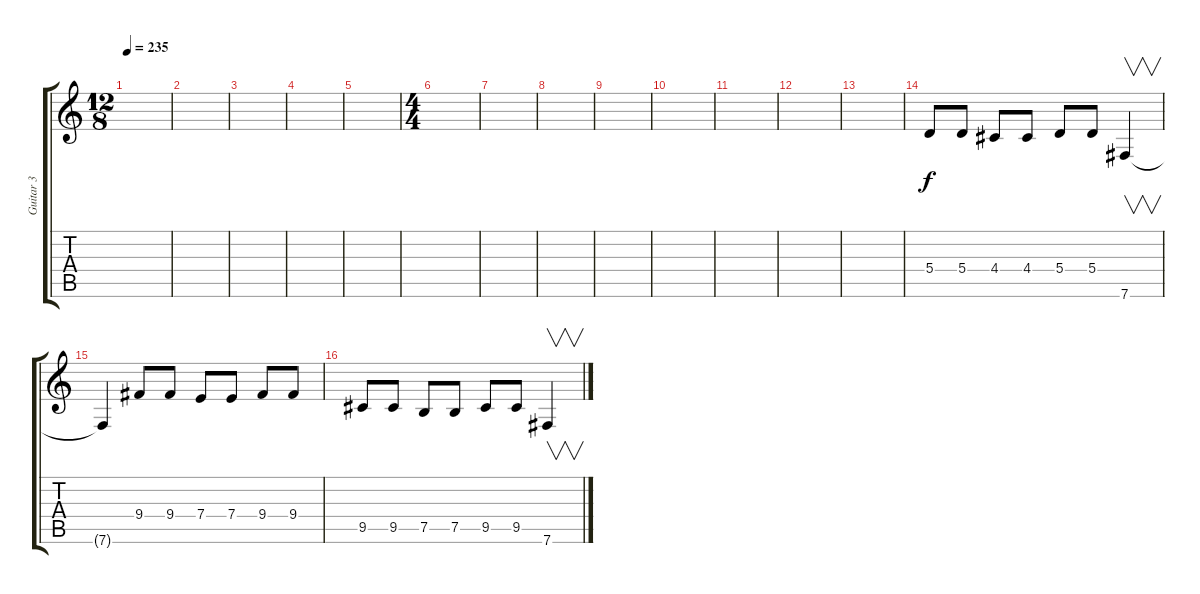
\track ("Guitar 3" "Guitar 3") {instrument distortionguitar}
\staff {score tabs}
\tuning (B3 Gb3 D3 A2 E2 B1) {hide}
\ts (12 8)
\tempo 235
\clef g2
\ks c
|
|
|
|
|
\ts (4 4)
|
|
|
|
|
|
|
|
5.4.8 5.4.8 4.4.8 4.4.8 5.4.8 5.4.8 7.6.4{v} |
7.6{t}.4 9.4.8 9.4.8 7.4.8 7.4.8 9.4.8 9.4.8 |
9.5.8 9.5.8 7.5.8 7.5.8 9.5.8 9.5.8 7.6.4{v}
